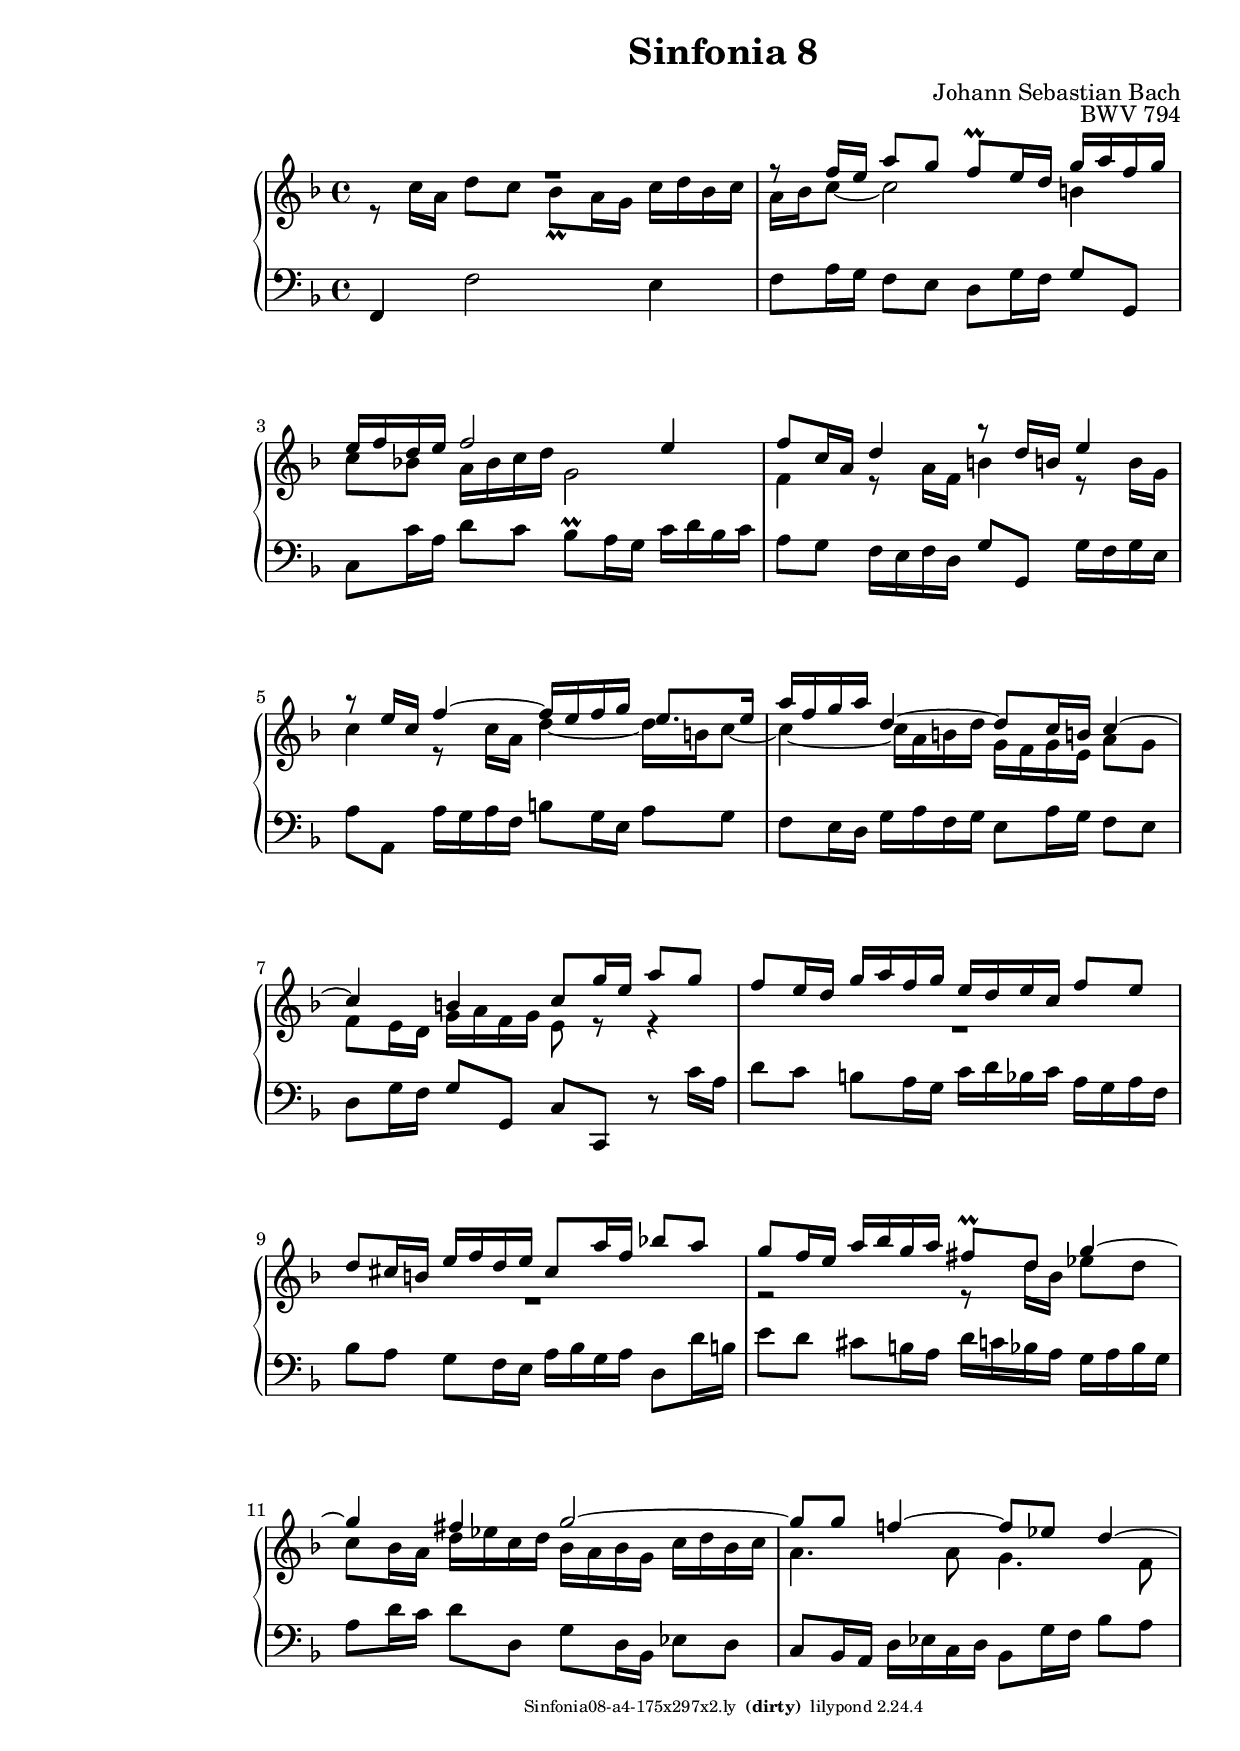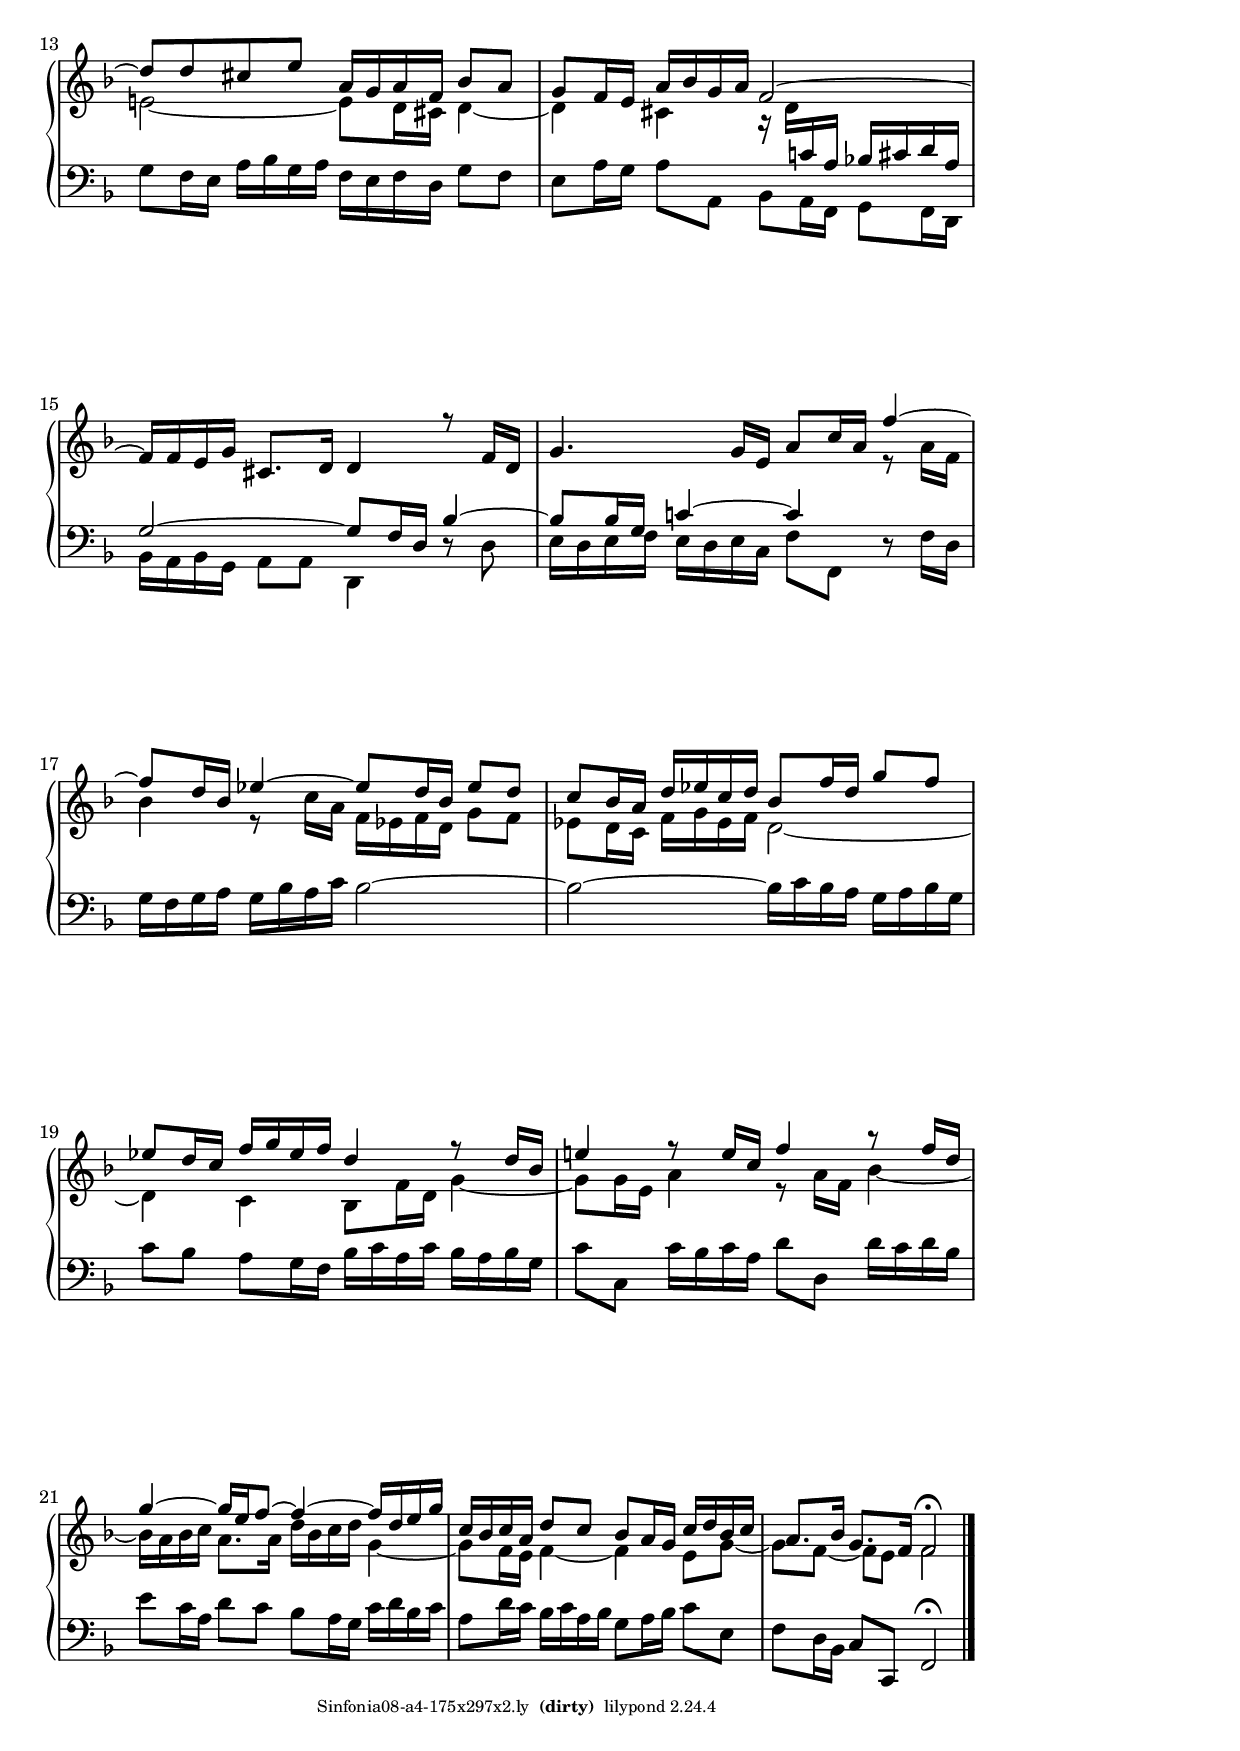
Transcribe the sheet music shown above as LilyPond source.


\include "../../include/general.ily"
\include "../../include/a4-175x297.ily"

#(set-global-staff-size 20)

\header {
  title = "Sinfonia 8" 
  composer = "Johann Sebastian Bach"
  opus = "BWV 794"
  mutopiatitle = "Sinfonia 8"
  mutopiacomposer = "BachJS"
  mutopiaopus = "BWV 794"
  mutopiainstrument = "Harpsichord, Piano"
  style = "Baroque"
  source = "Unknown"
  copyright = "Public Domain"
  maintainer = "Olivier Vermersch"
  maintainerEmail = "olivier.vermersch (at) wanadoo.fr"
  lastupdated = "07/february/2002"

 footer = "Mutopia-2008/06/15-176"
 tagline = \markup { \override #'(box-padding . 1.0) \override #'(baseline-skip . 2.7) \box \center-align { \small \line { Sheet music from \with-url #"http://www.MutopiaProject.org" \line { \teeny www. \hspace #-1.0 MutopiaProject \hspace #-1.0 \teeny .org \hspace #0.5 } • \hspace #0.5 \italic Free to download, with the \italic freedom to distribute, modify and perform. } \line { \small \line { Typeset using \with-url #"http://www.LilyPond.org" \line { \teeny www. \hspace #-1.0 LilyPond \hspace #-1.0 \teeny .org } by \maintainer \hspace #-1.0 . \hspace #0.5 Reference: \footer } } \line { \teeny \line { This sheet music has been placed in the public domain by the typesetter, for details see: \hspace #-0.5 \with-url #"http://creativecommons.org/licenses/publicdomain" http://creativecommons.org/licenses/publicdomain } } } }
}

\version "2.11.46"

%\include "property.ly"

%
% a few macros for fine tuning
%

% force direction of tie
tu = \tieUp
td = \tieDown
tb = \tieNeutral

% explicit staff change 
su = { \change Staff = up}
sd = { \change Staff = down}

melone =  \relative c'' {
  % bars 1-4
  R1 |
  r8 f16 e a8 g f\prall e16 d g a f g |
  e f d e f2 e4 |
  f8 c16 a d4 r8 d16 b! e4 |

  % bars 5-8
  r8 e16 c f4 ~ f16 e f g e8.  e16 |
  a f g a d,4 ~ d8 c16 b! c4 ~ |
  c b c8 g'16 e a8 g |
  f e16 d g a f g e d e c f8 e |
  
  % bars 9-12
  d cis16 b e f d e cis8 a'16 f bes!8 a |
  g f16 e a bes g a fis8\prall d g4 ~ |
  g fis g2 ~ |
  g8 g f!4 ~ f8 ees d4 ~ |
 
  % bars 13-16
  d8 d cis e a,16 g a f bes8 a |
  g f16 e a bes g a f2 ~ |
  f16 f e g cis,8. d16 d4 r8 f16 d |
  g4. g16 e a8 c16 a f'4 ~ |

  % bars 17-20
  f8 d16 bes ees4 ~ ees8 d16 bes ees8 d |
  c8 bes16 a d ees c d bes8 f'16 d g8 f |
  ees d16 c f g ees f d4 r8 d16 bes |
  e!4 r8 e16 c f4 r8 f16 d |

  % bars 21-23
  g4 ~ g16 e f8 ~ f4 ~ f16 d e g |
  c, bes c a d8 c bes a16 g c d bes c |
  a8.  bes16 g8.  f16 f2\fermata \bar "|."
}

meltwo =  \relative c'' {
  % bars 1-4
  r8 c16 a d8 c bes_\prall a16 g c d bes c |
  a bes c8 ~ c2 b4 |
  c8 bes! a16 bes c d g,2 |
  f4 r8 a16 f b4 r8 b16 g |

  % bars 5-8
  c4 r8 c16 a d4 ~ d16 b c8 ~ |
  c4 ~ c16 a b d g, f g e a8 g |
  f e16 d g a f g e8 r r4 |
  R1 |

  % bars 9-12
  R1 |
  r2 r8 d'16 bes ees8 d |
  c bes16 a d ees c d bes a bes g c d bes c |
  a4. a8 g4. f8 |

  % bars 13-16
  e!2 ~ e8 d16 cis d4 ~ |
  d cis r16 d \sd \stemUp \tu c! a bes! cis d a |
  g2 ~ g8 f16 d bes'4 ~ |
  bes8 bes16 g c!4 ~ c \su \stemDown \td r8 a'16 f |

  % bars 17-20
  bes4 r8 c16 a f ees f d g8 f |
  ees d16 c f g ees f d2 ~ |
  d4 c bes8 f'16 d g4 ~ |
  g8 g16 e a4 r8 a16 f bes4 ~ |

  % bars 21-23
  bes16 a bes c a8. a16 d bes c d g,4 ~ |
  g8 f16 e f4 ~ f e8 g ~ |
   g[ f] ~  f[ e] f2
}

melthree =  \relative c, {
  % bars 1-4
  f4 f'2 e4 |
  f8 a16 g f8 e d g16 f \stemUp g8 g, \stemNeutral |
  c c'16 a d8 c bes\prall a16 g c d bes c |
  a8 g f16 e f d \stemUp g8 g, \stemNeutral g'16 f g e |

  % bars 5-8
  a8 a, a'16 g a f b8 g16 e a8 g |
  f e16 d g a f g e8 a16 g f8 e |
  d g16 f \stemUp g8 g, \stemNeutral c c, r c''16 a |
   d8[ c]  b[ a16 g] c d bes c a g a f |

  % bars 9-12
   bes8[ a]  g[ f16 e] a bes g a d,8 d'16 b |
   e8[ d]  cis[ b16 a] d c bes a g a bes g |
  a8 d16 c d8 d, g d16 bes ees8 d |
  c8 bes16 a d ees c d bes8 g'16 f bes8 a |

  % bars 13-16
  g f16 e a bes g a f e f d g8 f |
  \stemDown e8 a16 g a8 a, bes a16 f g8 f16 d |
  bes' a bes g a8 a d,4 r8 d' \stemNeutral |
  e16 d e f e d e c \stemDown f8 f, \stemNeutral r f'16 d |

  % bars 17-20
  g f g a g bes a c bes2 ~ |
  bes ~ bes16 c bes a g a bes g |
   c8[ bes]  a[ g16 f] bes c a c bes a bes g |
  c8 c, c'16 bes c a d8 d, d'16 c d bes |

  % bars 21-23
  e8 c16 a d8 c bes a16 g c d bes c |
  a8 d16 c bes c a bes g8 a16 bes c8 e, |
  f d16 bes c8 c, f2\fermata \bar "|."
}


\score {
\context PianoStaff

<<
  \override Score.TimeSignature   #'style = #'C
  \context Staff = "up"   <<
    \time 4/4 \key f \major \clef G 
    \context Voice = VA { \voiceOne \melone }
    \context Voice = VB { \voiceTwo \meltwo }>>

  \context Staff = "down" <<
    \time 4/4 \key f \major \clef F \melthree>>
>>

  \midi {
    \context {
      \Score
      tempoWholesPerMinute = #(ly:make-moment 80 4)
      }
    }


\layout { indent=0 }
}

